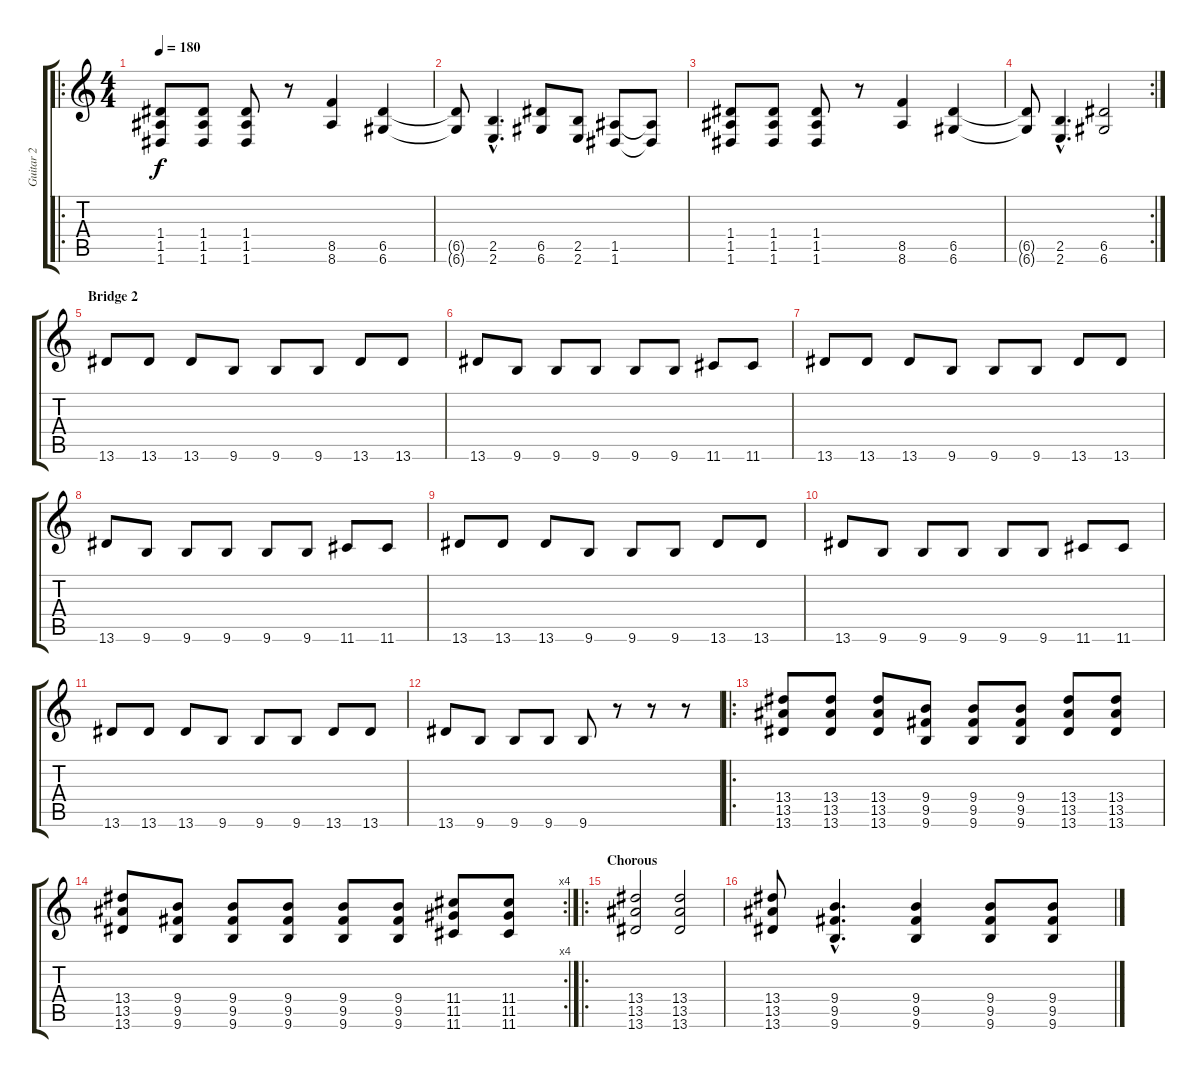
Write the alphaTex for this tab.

\track ("Guitar 2" "Guitar 2") {instrument distortionguitar}
\staff {score tabs}
\tuning (E4 B3 G3 D3 A2 D2) {hide}
\ro
\ts (4 4)
\tempo 180
\clef g2
\ks c
(1.4 1.5 1.6).8{dy f} (1.4 1.5 1.6).8 (1.4 1.5 1.6).8 r.8 (8.5 8.6).4 (6.5 6.6).4 |
(6.5{t} 6.6{t}).8 (2.5{hac} 2.6{hac}).4{d} (6.5 6.6).8 (2.5 2.6).8 (1.5 1.6).8 (1.5{t} 1.6{t}).8 |
(1.4 1.5 1.6).8 (1.4 1.5 1.6).8 (1.4 1.5 1.6).8 r.8 (8.5 8.6).4 (6.5 6.6).4 |
\rc 2
(6.5{t} 6.6{t}).8 (2.5{hac} 2.6{hac}).4{d} (6.5 6.6).2 |
\section ("" "Bridge 2")
13.6.8{volume 8} 13.6.8{volume 13} 13.6.8 9.6.8 9.6.8 9.6.8 13.6.8 13.6.8 |
13.6.8 9.6.8 9.6.8 9.6.8 9.6.8 9.6.8 11.6.8 11.6.8 |
13.6.8 13.6.8 13.6.8 9.6.8 9.6.8 9.6.8 13.6.8 13.6.8 |
13.6.8 9.6.8 9.6.8 9.6.8 9.6.8 9.6.8 11.6.8 11.6.8 |
13.6.8 13.6.8 13.6.8 9.6.8 9.6.8 9.6.8 13.6.8 13.6.8 |
13.6.8 9.6.8 9.6.8 9.6.8 9.6.8 9.6.8 11.6.8 11.6.8 |
13.6.8 13.6.8 13.6.8 9.6.8 9.6.8 9.6.8 13.6.8 13.6.8 |
13.6.8 9.6.8 9.6.8 9.6.8 9.6.8 r.8 r.8 r.8 |
\ro
(13.4 13.5 13.6).8 (13.4 13.5 13.6).8 (13.4 13.5 13.6).8 (9.4 9.5 9.6).8 (9.4 9.5 9.6).8 (9.4 9.5 9.6).8 (13.4 13.5 13.6).8 (13.4 13.5 13.6).8 |
\rc 4
(13.4 13.5 13.6).8 (9.4 9.5 9.6).8 (9.4 9.5 9.6).8 (9.4 9.5 9.6).8 (9.4 9.5 9.6).8 (9.4 9.5 9.6).8 (11.4 11.5 11.6).8 (11.4 11.5 11.6).8 |
\ro
\section ("" "Chorous")
(13.4 13.5 13.6).2 (13.4 13.5 13.6).2 |
(13.4 13.5 13.6).8 (9.4{hac} 9.5{hac} 9.6{hac}).4{d} (9.4 9.5 9.6).4 (9.4 9.5 9.6).8 (9.4 9.5 9.6).8
